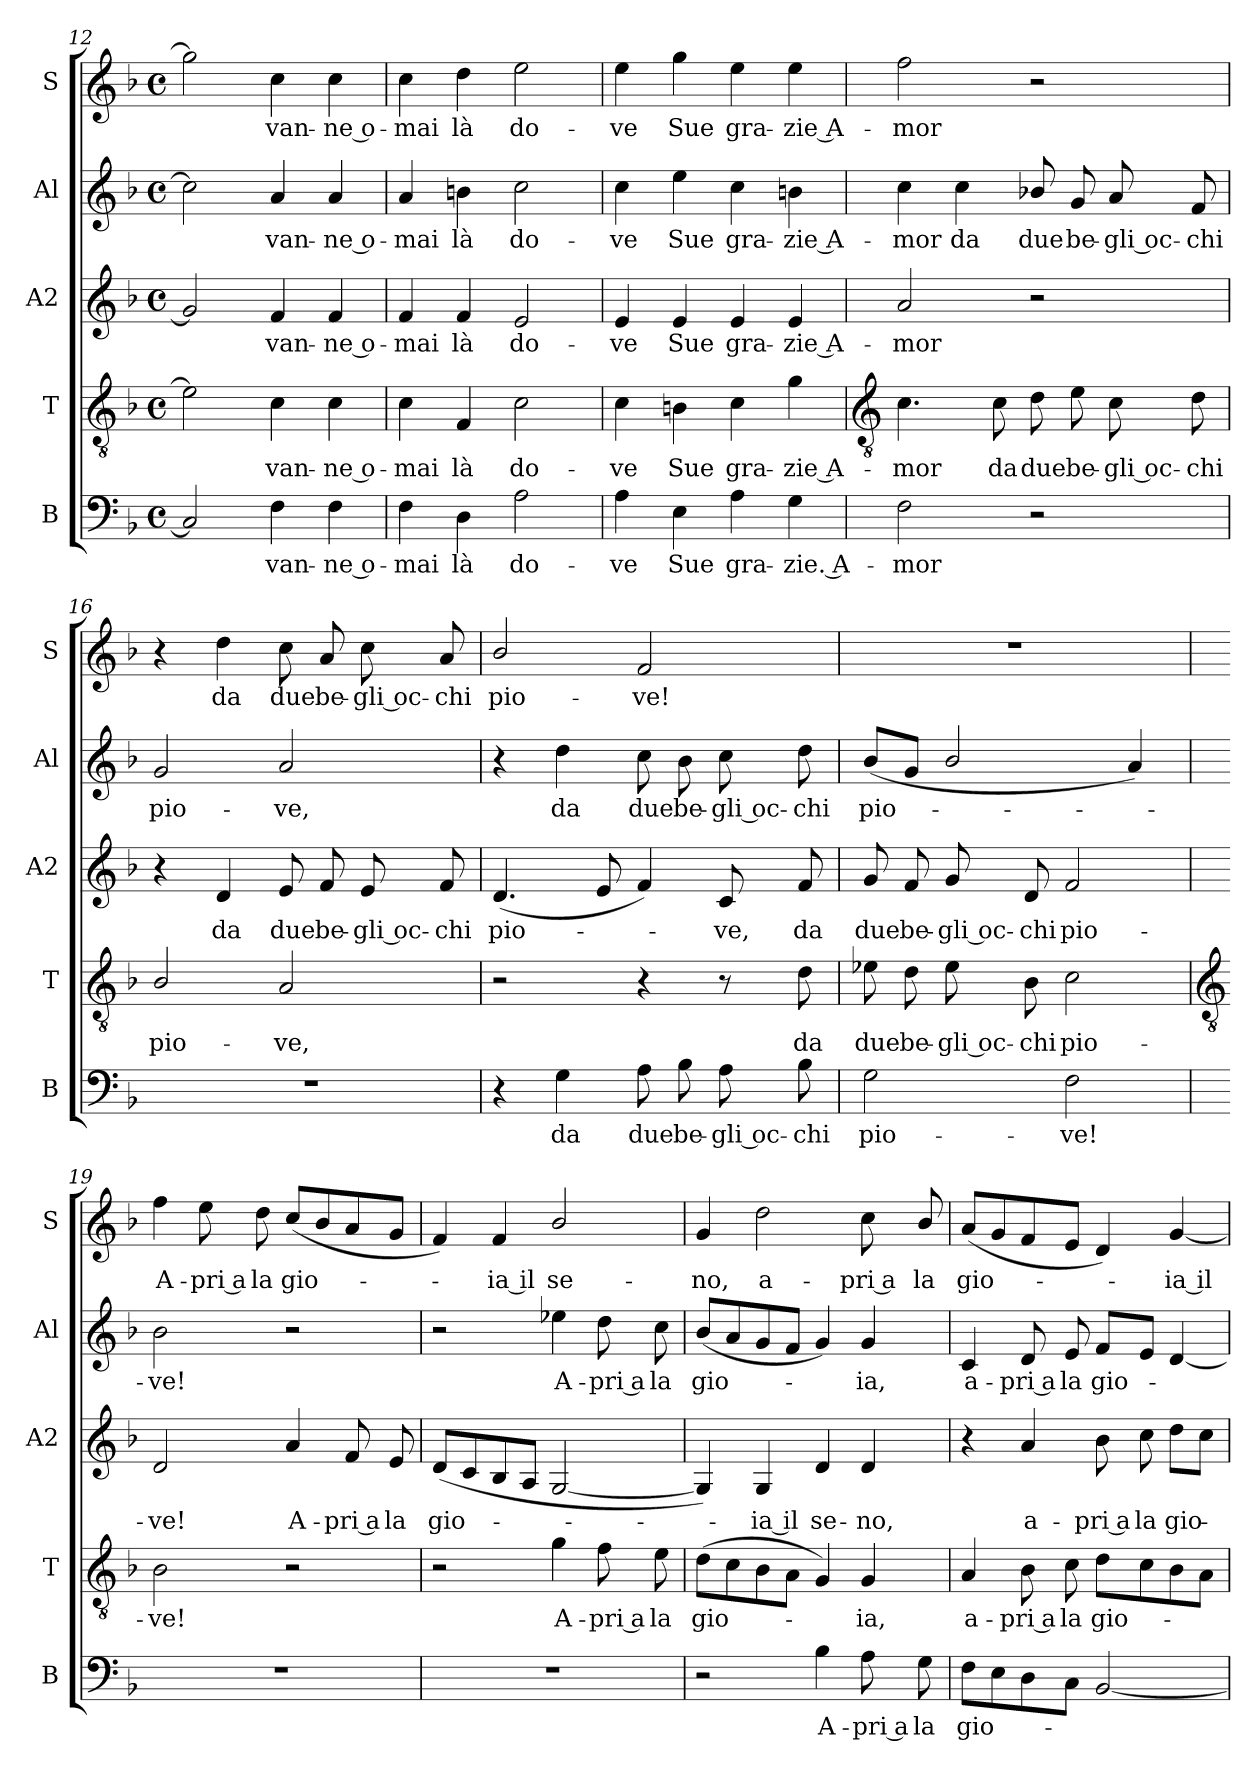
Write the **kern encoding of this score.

**kern	**text	**kern	**text	**kern	**text	**kern	**text	**kern	**text
*part5	*part5	*part4	*part4	*part3	*part3	*part2	*part2	*part1	*part1
*staff5	*staff5	*staff4	*staff4	*staff3	*staff3	*staff2	*staff2	*staff1	*staff1
*I"B	*	*I"T	*	*I"A2	*	*I"Al	*	*I"S	*
*I'B	*	*I'T	*	*I'A2	*	*I'Al	*	*I'S	*
*clefF4	*	*clefGv2	*	*clefG2	*	*clefG2	*	*clefG2	*
*k[b-]	*	*k[b-]	*	*k[b-]	*	*k[b-]	*	*k[b-]	*
*F:	*	*F:	*	*F:	*	*F:	*	*F:	*
*M4/4	*	*M4/4	*	*M4/4	*	*M4/4	*	*M4/4	*
*met(c)	*	*met(c)	*	*met(c)	*	*met(c)	*	*met(c)	*
=12	=12	=12	=12	=12	=12	=12	=12	=12	=12
2C]	.	2e-]	.	2g]	.	2cc]	.	2gg]	.
!	!LO:LY:b	!	!LO:LY:b	!	!LO:LY:b	!	!LO:LY:b	!	!LO:LY:b
4F	van-	4c	van-	4f	van-	4a	van-	4cc	van-
!	!LO:LY:b	!	!LO:LY:b	!	!LO:LY:b	!	!LO:LY:b	!	!LO:LY:b
4F	-ne o-	4c	-ne o-	4f	-ne o-	4a	-ne o-	4cc	-ne o-
=13	=13	=13	=13	=13	=13	=13	=13	=13	=13
!	!LO:LY:b	!	!LO:LY:b	!	!LO:LY:b	!	!LO:LY:b	!	!LO:LY:b
4F	-mai	4c	-mai	4f	-mai	4a	-mai	4cc	-mai
!	!LO:LY:b	!	!LO:LY:b	!	!LO:LY:b	!	!LO:LY:b	!	!LO:LY:b
4D	là	4F	là	4f	là	4bn	là	4dd	là
!	!LO:LY:b	!	!LO:LY:b	!	!LO:LY:b	!	!LO:LY:b	!	!LO:LY:b
2A	do-	2c	do-	2e	do-	2cc	do-	2ee	do-
=14	=14	=14	=14	=14	=14	=14	=14	=14	=14
!	!LO:LY:b	!	!LO:LY:b	!	!LO:LY:b	!	!LO:LY:b	!	!LO:LY:b
4A	-ve	4c	-ve	4e	-ve	4cc	-ve	4ee	-ve
!	!LO:LY:b	!	!LO:LY:b	!	!LO:LY:b	!	!LO:LY:b	!	!LO:LY:b
4E	Sue	4Bn	Sue	4e	Sue	4ee	Sue	4gg	Sue
!	!LO:LY:b	!	!LO:LY:b	!	!LO:LY:b	!	!LO:LY:b	!	!LO:LY:b
4A	gra-	4c	gra-	4e	gra-	4cc	gra-	4ee	gra-
!	!LO:LY:b	!	!LO:LY:b	!	!LO:LY:b	!	!LO:LY:b	!	!LO:LY:b
4G	-zie. A-	4g	-zie A-	4e	-zie A-	4bn	-zie A-	4ee	-zie A-
!!LO:LB:g=z
=15	=15	=15	=15	=15	=15	=15	=15	=15	=15
*	*	*clefGv2	*	*	*	*	*	*	*
!	!LO:LY:b	!	!LO:LY:b	!	!LO:LY:b	!	!LO:LY:b	!	!LO:LY:b
2F	-mor	4.c	-mor	2a	-mor	4cc	-mor	2ff	-mor
!	!	!	!	!	!	!	!LO:LY:b	!	!
.	.	.	.	.	.	4cc	da	.	.
!	!	!	!LO:LY:b	!	!	!	!	!	!
.	.	8c	da	.	.	.	.	.	.
!	!	!	!LO:LY:b	!	!	!	!LO:LY:b	!	!
2r	.	8d	due	2r	.	8b-X/	due	2r	.
!	!	!	!LO:LY:b	!	!	!	!LO:LY:b	!	!
.	.	8e	be-	.	.	8g	be-	.	.
!	!	!	!LO:LY:b	!	!	!	!LO:LY:b	!	!
.	.	8c	-gli oc-	.	.	8a	-gli oc-	.	.
!	!	!	!LO:LY:b	!	!	!	!LO:LY:b	!	!
.	.	8d	-chi	.	.	8f	-chi	.	.
=16	=16	=16	=16	=16	=16	=16	=16	=16	=16
!	!	!	!LO:LY:b	!	!	!	!LO:LY:b	!	!
1r	.	2B-/	pio-	4r	.	2g	pio-	4r	.
!	!	!	!	!	!LO:LY:b	!	!	!	!LO:LY:b
.	.	.	.	4d	da	.	.	4dd	da
!	!	!	!LO:LY:b	!	!LO:LY:b	!	!LO:LY:b	!	!LO:LY:b
.	.	2A	-ve,	8e	due	2a	-ve,	8cc	due
!	!	!	!	!	!LO:LY:b	!	!	!	!LO:LY:b
.	.	.	.	8f	be-	.	.	8a	be-
!	!	!	!	!	!LO:LY:b	!	!	!	!LO:LY:b
.	.	.	.	8e	-gli oc-	.	.	8cc	-gli oc-
!	!	!	!	!	!LO:LY:b	!	!	!	!LO:LY:b
.	.	.	.	8f	-chi	.	.	8a	-chi
=17	=17	=17	=17	=17	=17	=17	=17	=17	=17
!	!	!	!	!	!LO:LY:b	!	!	!	!LO:LY:b
4r	.	2r	.	(<4.d	pio-	4r	.	2b-/	pio-
!	!LO:LY:b	!	!	!	!	!	!LO:LY:b	!	!
4G	da	.	.	.	.	4dd	da	.	.
.	.	.	.	8e	.	.	.	.	.
!	!LO:LY:b	!	!	!	!	!	!LO:LY:b	!	!LO:LY:b
8A	due	4r	.	4f)	.	8cc	due	2f	-ve!
!	!LO:LY:b	!	!	!	!	!	!LO:LY:b	!	!
8B-	be-	.	.	.	.	8b-	be-	.	.
!	!LO:LY:b	!	!	!	!LO:LY:b	!	!LO:LY:b	!	!
8A	-gli oc-	8r	.	8c	ve,	8cc	-gli oc-	.	.
!	!LO:LY:b	!	!LO:LY:b	!	!LO:LY:b	!	!LO:LY:b	!	!
8B-	-chi	8d	da	8f	da	8dd	-chi	.	.
=18	=18	=18	=18	=18	=18	=18	=18	=18	=18
!	!LO:LY:b	!	!LO:LY:b	!	!LO:LY:b	!	!LO:LY:b	!	!
2G	pio-	8e-X	due	8g	due	(<8b-L	pio-	1r	.
!	!	!	!LO:LY:b	!	!LO:LY:b	!	!	!	!
.	.	8d	be-	8f	be-	8gJ	.	.	.
!	!	!	!LO:LY:b	!	!LO:LY:b	!	!	!	!
.	.	8e-	-gli oc-	8g	-gli oc-	2b-/	.	.	.
!	!	!	!LO:LY:b	!	!LO:LY:b	!	!	!	!
.	.	8B-	-chi	8d	-chi	.	.	.	.
!	!LO:LY:b	!	!LO:LY:b	!	!LO:LY:b	!	!	!	!
2F	-ve!	2c	pio-	2f	pio-	.	.	.	.
.	.	.	.	.	.	4a)	.	.	.
!!LO:LB:g=z
=19	=19	=19	=19	=19	=19	=19	=19	=19	=19
*	*	*clefGv2	*	*	*	*	*	*	*
!	!	!	!LO:LY:b	!	!LO:LY:b	!	!LO:LY:b	!	!LO:LY:b
1r	.	2B-	-ve!	2d	-ve!	2b-	ve!	4ff	A-
!	!	!	!	!	!	!	!	!	!LO:LY:b
.	.	.	.	.	.	.	.	8ee	-pri a
!	!	!	!	!	!	!	!	!	!LO:LY:b
.	.	.	.	.	.	.	.	8dd	la
!	!	!	!	!	!LO:LY:b	!	!	!	!LO:LY:b
.	.	2r	.	4a	A-	2r	.	(<8ccL	gio--
.	.	.	.	.	.	.	.	8b-	.
!	!	!	!	!	!LO:LY:b	!	!	!	!
.	.	.	.	8f	-pri a	.	.	8a	.
!	!	!	!	!	!LO:LY:b	!	!	!	!
.	.	.	.	8e	la	.	.	8gJ	.
=20	=20	=20	=20	=20	=20	=20	=20	=20	=20
!	!	!	!	!	!LO:LY:b	!	!	!	!
1r	.	2r	.	(<8dL	gio-	2r	.	4f)	.
.	.	.	.	8c	.	.	.	.	.
!	!	!	!	!	!	!	!	!	!LO:LY:b
.	.	.	.	8B-	.	.	.	4f	-ia il
.	.	.	.	8AJ	.	.	.	.	.
!	!	!	!LO:LY:b	!	!	!	!LO:LY:b	!	!LO:LY:b
.	.	4g	A-	[2G	.	4ee-X	A-	2b-/	se-
!	!	!	!LO:LY:b	!	!	!	!LO:LY:b	!	!
.	.	8f	-pri a	.	.	8dd	-pri a	.	.
!	!	!	!LO:LY:b	!	!	!	!LO:LY:b	!	!
.	.	8e	la	.	.	8cc	la	.	.
=21	=21	=21	=21	=21	=21	=21	=21	=21	=21
!	!	!	!LO:LY:b	!	!	!	!LO:LY:b	!	!LO:LY:b
2r	.	(>8dL	gio-	4G])	.	(<8b-L	gio-	4g	-no,
.	.	8c	.	.	.	8a	.	.	.
!	!	!	!	!	!LO:LY:b	!	!	!	!LO:LY:b
.	.	8B-	.	4G	ia il	8g	.	2dd	a-
.	.	8AJ	.	.	.	8fJ	.	.	.
!	!LO:LY:b	!	!	!	!LO:LY:b	!	!	!	!
4B-	A-	4G)	.	4d	se-	4g)	.	.	.
!	!LO:LY:b	!	!LO:LY:b	!	!LO:LY:b	!	!LO:LY:b	!	!LO:LY:b
8A	-pri a	4G	ia,	4d	-no,	4g	ia,	8cc	-pri a
!	!LO:LY:b	!	!	!	!	!	!	!	!LO:LY:b
8G	la	.	.	.	.	.	.	8b-/	la
=22	=22	=22	=22	=22	=22	=22	=22	=22	=22
!	!LO:LY:b	!	!LO:LY:b	!	!	!	!LO:LY:b	!	!LO:LY:b
8FL	gio-	4A	a-	4r	.	4c	a-	(<8aL	gio-
8E	.	.	.	.	.	.	.	8g	.
!	!	!	!LO:LY:b	!	!LO:LY:b	!	!LO:LY:b	!	!
8D	.	8B-	-pri a	4a	a-	8d	-pri a	8f	.
!	!	!	!LO:LY:b	!	!	!	!LO:LY:b	!	!
8CJ	.	8c	la	.	.	8e	la	8eJ	.
!	!	!	!LO:LY:b	!	!LO:LY:b	!	!LO:LY:b	!	!
[2BB-	.	8dL	gio-	8b-	-pri a	8fL	gio-	4d)	.
!	!	!	!	!	!LO:LY:b	!	!	!	!
.	.	8c	.	8cc	la	8eJ	.	.	.
!	!	!	!	!	!LO:LY:b	!	!	!	!LO:LY:b
.	.	8B-	.	8ddL	gio-	[4d	.	[4g	ia il
.	.	8AJ	.	8ccJ	.	.	.	.	.
=	=	=	=	=	=	=	=	=	=
*-	*-	*-	*-	*-	*-	*-	*-	*-	*-
